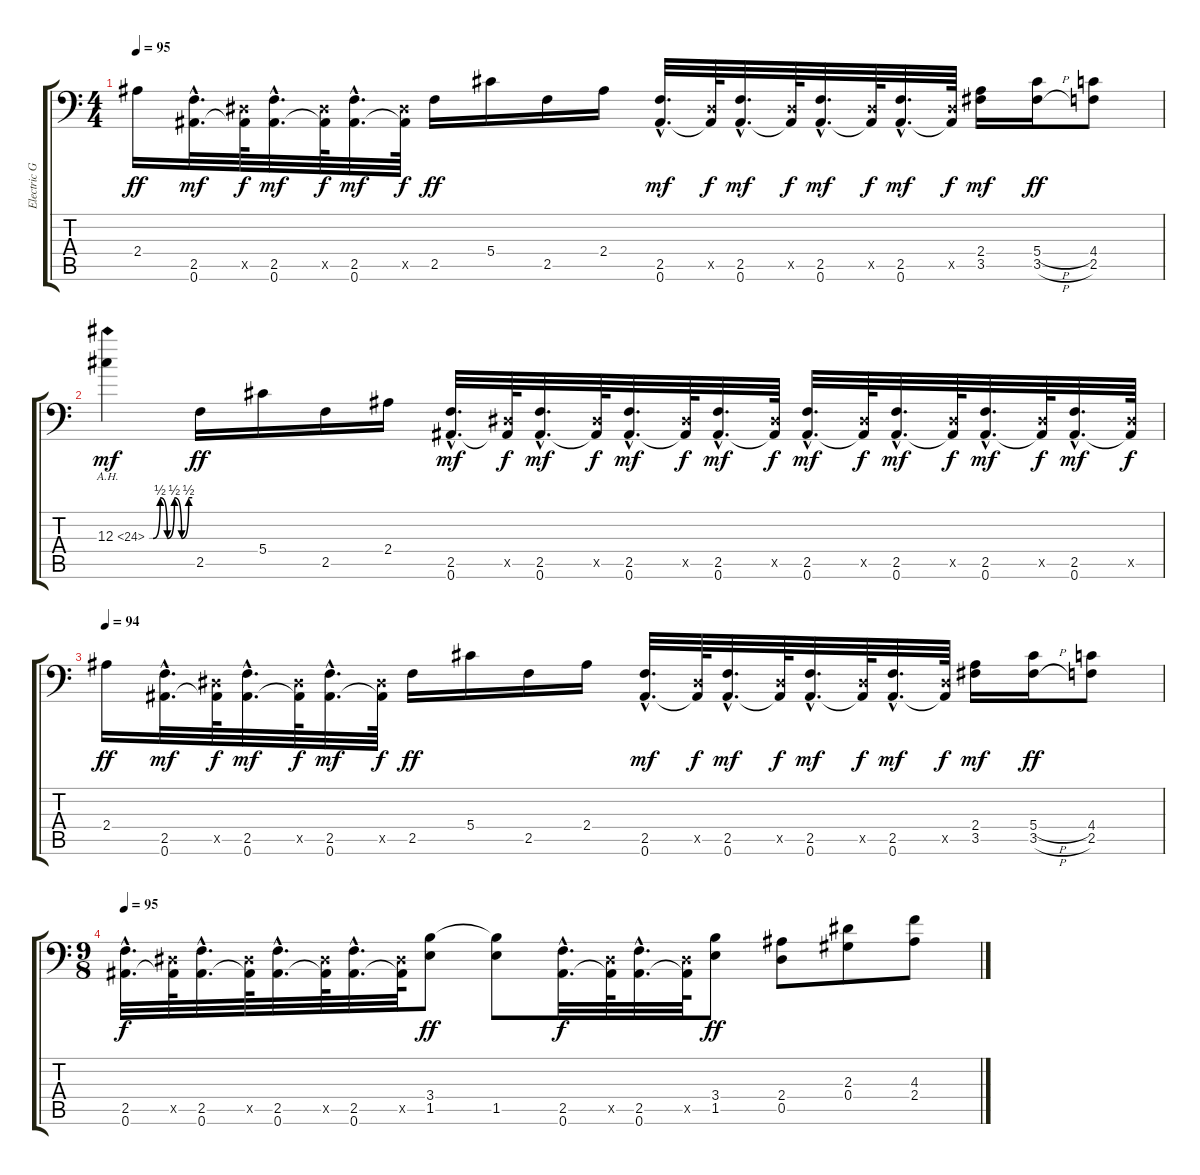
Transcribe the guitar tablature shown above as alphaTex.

\track ("Electric Guitar 4" "Electric G") {instrument distortionguitar}
\staff {score tabs}
\tuning (Bb3 F3 Db3 Ab2 Eb2 Bb1) {hide}
\ts (4 4)
\tempo 95
\clef f4
\ks c
2.4.16{dy ff} (2.5{hac} 0.6{hac}).32{d dy mf} (0.5{x} 0.6{t}).64{dy f} (2.5{hac} 0.6{hac}).32{d dy mf} (0.5{x} 0.6{t}).64{dy f} (2.5{hac} 0.6{hac}).32{d dy mf} (0.5{x} 0.6{t}).64{dy f} 2.5.16{dy ff} 5.4.16 2.5.16 2.4.16 (2.5{hac} 0.6{hac}).32{d dy mf} (0.5{x} 0.6{t}).64{dy f} (2.5{hac} 0.6{hac}).32{d dy mf} (0.5{x} 0.6{t}).64{dy f} (2.5{hac} 0.6{hac}).32{d dy mf} (0.5{x} 0.6{t}).64{dy f} (2.5{hac} 0.6{hac}).32{d dy mf} (0.5{x} 0.6{t}).64{dy f} (2.4 3.5).16{dy mf} (5.4{h} 3.5{h}).16{dy ff} (4.4 2.5).8 |
12.3{be (custom 0 0 2 0 5 0 15 2 25 0 35 2 45 0 55 2 60 2) ah 12}.4{dy mf} 2.5.16{dy ff} 5.4.16 2.5.16 2.4.16 (2.5{hac} 0.6{hac}).32{d dy mf} (0.5{x} 0.6{t}).64{dy f} (2.5{hac} 0.6{hac}).32{d dy mf} (0.5{x} 0.6{t}).64{dy f} (2.5{hac} 0.6{hac}).32{d dy mf} (0.5{x} 0.6{t}).64{dy f} (2.5{hac} 0.6{hac}).32{d dy mf} (0.5{x} 0.6{t}).64{dy f} (2.5{hac} 0.6{hac}).32{d dy mf} (0.5{x} 0.6{t}).64{dy f} (2.5{hac} 0.6{hac}).32{d dy mf} (0.5{x} 0.6{t}).64{dy f} (2.5{hac} 0.6{hac}).32{d dy mf} (0.5{x} 0.6{t}).64{dy f} (2.5{hac} 0.6{hac}).32{d dy mf} (0.5{x} 0.6{t}).64{dy f} |
\tempo 94
2.4.16{dy ff} (2.5{hac} 0.6{hac}).32{d dy mf} (0.5{x} 0.6{t}).64{dy f} (2.5{hac} 0.6{hac}).32{d dy mf} (0.5{x} 0.6{t}).64{dy f} (2.5{hac} 0.6{hac}).32{d dy mf} (0.5{x} 0.6{t}).64{dy f} 2.5.16{dy ff} 5.4.16 2.5.16 2.4.16 (2.5{hac} 0.6{hac}).32{d dy mf} (0.5{x} 0.6{t}).64{dy f} (2.5{hac} 0.6{hac}).32{d dy mf} (0.5{x} 0.6{t}).64{dy f} (2.5{hac} 0.6{hac}).32{d dy mf} (0.5{x} 0.6{t}).64{dy f} (2.5{hac} 0.6{hac}).32{d dy mf} (0.5{x} 0.6{t}).64{dy f} (2.4 3.5).16{dy mf} (5.4{h} 3.5{h}).16{dy ff} (4.4 2.5).8 |
\ts (9 8)
\tempo 95
(2.5{hac} 0.6{hac}).32{d dy f} (0.5{x} 0.6{t}).64 (2.5{hac} 0.6{hac}).32{d} (0.5{x} 0.6{t}).64 (2.5{hac} 0.6{hac}).32{d} (0.5{x} 0.6{t}).64 (2.5{hac} 0.6{hac}).32{d} (0.5{x} 0.6{t}).64 (3.4 1.5).8{dy ff} (3.4{t} 1.5).8 (2.5{hac} 0.6{hac}).32{d dy f} (0.5{x} 0.6{t}).64 (2.5{hac} 0.6{hac}).32{d} (0.5{x} 0.6{t}).64 (3.4 1.5).8{dy ff} (2.4 0.5).8 (2.3 0.4).8 (4.3 2.4).8
